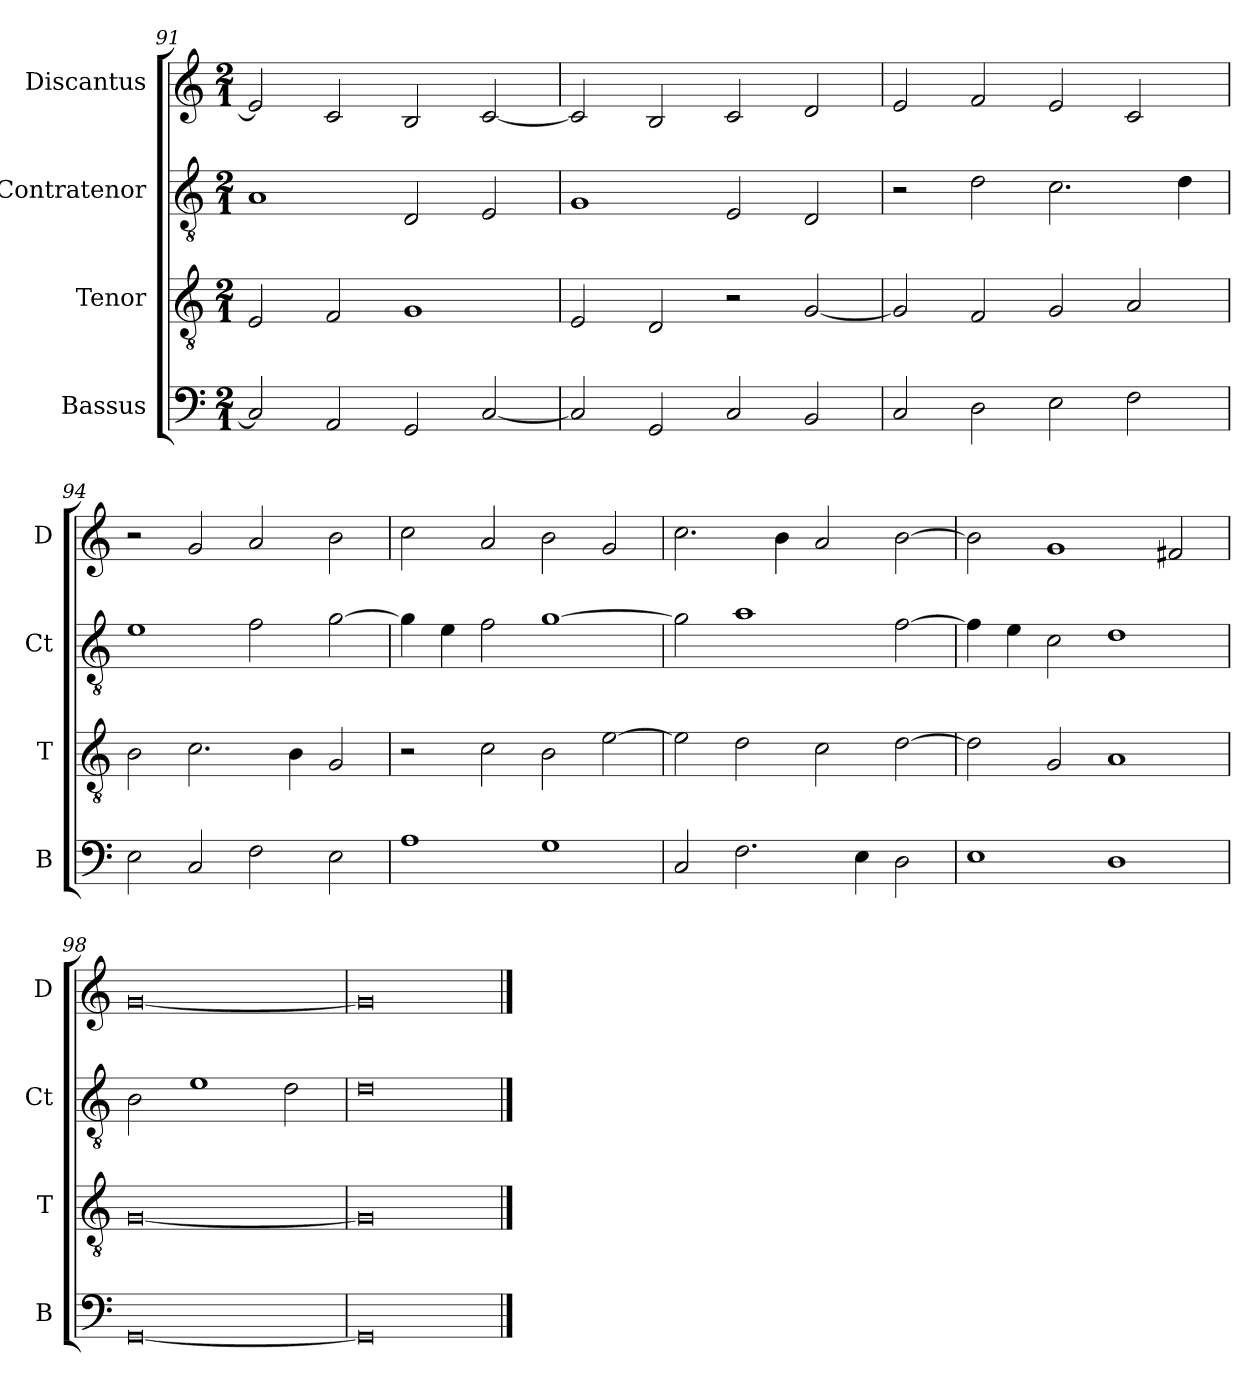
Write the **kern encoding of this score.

**kern	**kern	**kern	**kern
*part4	*part3	*part2	*part1
*staff4	*staff3	*staff2	*staff1
*I"Bassus	*I"Tenor	*I"Contratenor	*I"Discantus
*I'B	*I'T	*I'Ct	*I'D
*clefF4	*clefGv2	*clefGv2	*clefG2
*k[]	*k[]	*k[]	*k[]
*M2/1	*M2/1	*M2/1	*M2/1
=91	=91	=91	=91
2C/]	2E/	1A	2e/]
2AA/	2F/	.	2c/
2GG/	1G	2D/	2B/
[2C/	.	2E/	[2c/
=92	=92	=92	=92
2C/]	2E/	1G	2c/]
2GG/	2D/	.	2B/
2C/	2r	2E/	2c/
2BB/	[2G/	2D/	2d/
=93	=93	=93	=93
2C/	2G/]	2r	2e/
2D\	2F/	2d\	2f/
2E\	2G/	2.c\	2e/
2F\	2A/	.	2c/
.	.	4d\	.
=94	=94	=94	=94
2E\	2B\	1e	2r
2C/	2.c\	.	2g/
2F\	.	2f\	2a/
.	4B\	.	.
2E\	2G/	[2g\	2b\
=95	=95	=95	=95
1A	2r	4g\]	2cc\
.	.	4e\	.
.	2c\	2f\	2a/
1G	2B\	[1g	2b\
.	[2e\	.	2g/
=96	=96	=96	=96
2C/	2e\]	2g\]	2.cc\
2.F\	2d\	1a	.
.	.	.	4b\
.	2c\	.	2a/
4E\	.	.	.
2D\	[2d\	[2f\	[2b\
=97	=97	=97	=97
1E	2d\]	4f\]	2b\]
.	.	4e\	.
.	2G/	2c\	1g
1D	1A	1d	.
.	.	.	2f#X/
=98	=98	=98	=98
[0GG	[0G	2B\	[0g
.	.	1e	.
.	.	2d\	.
=99	=99	=99	=99
0GG]	0G]	0d	0g]
==	==	==	==
*-	*-	*-	*-
